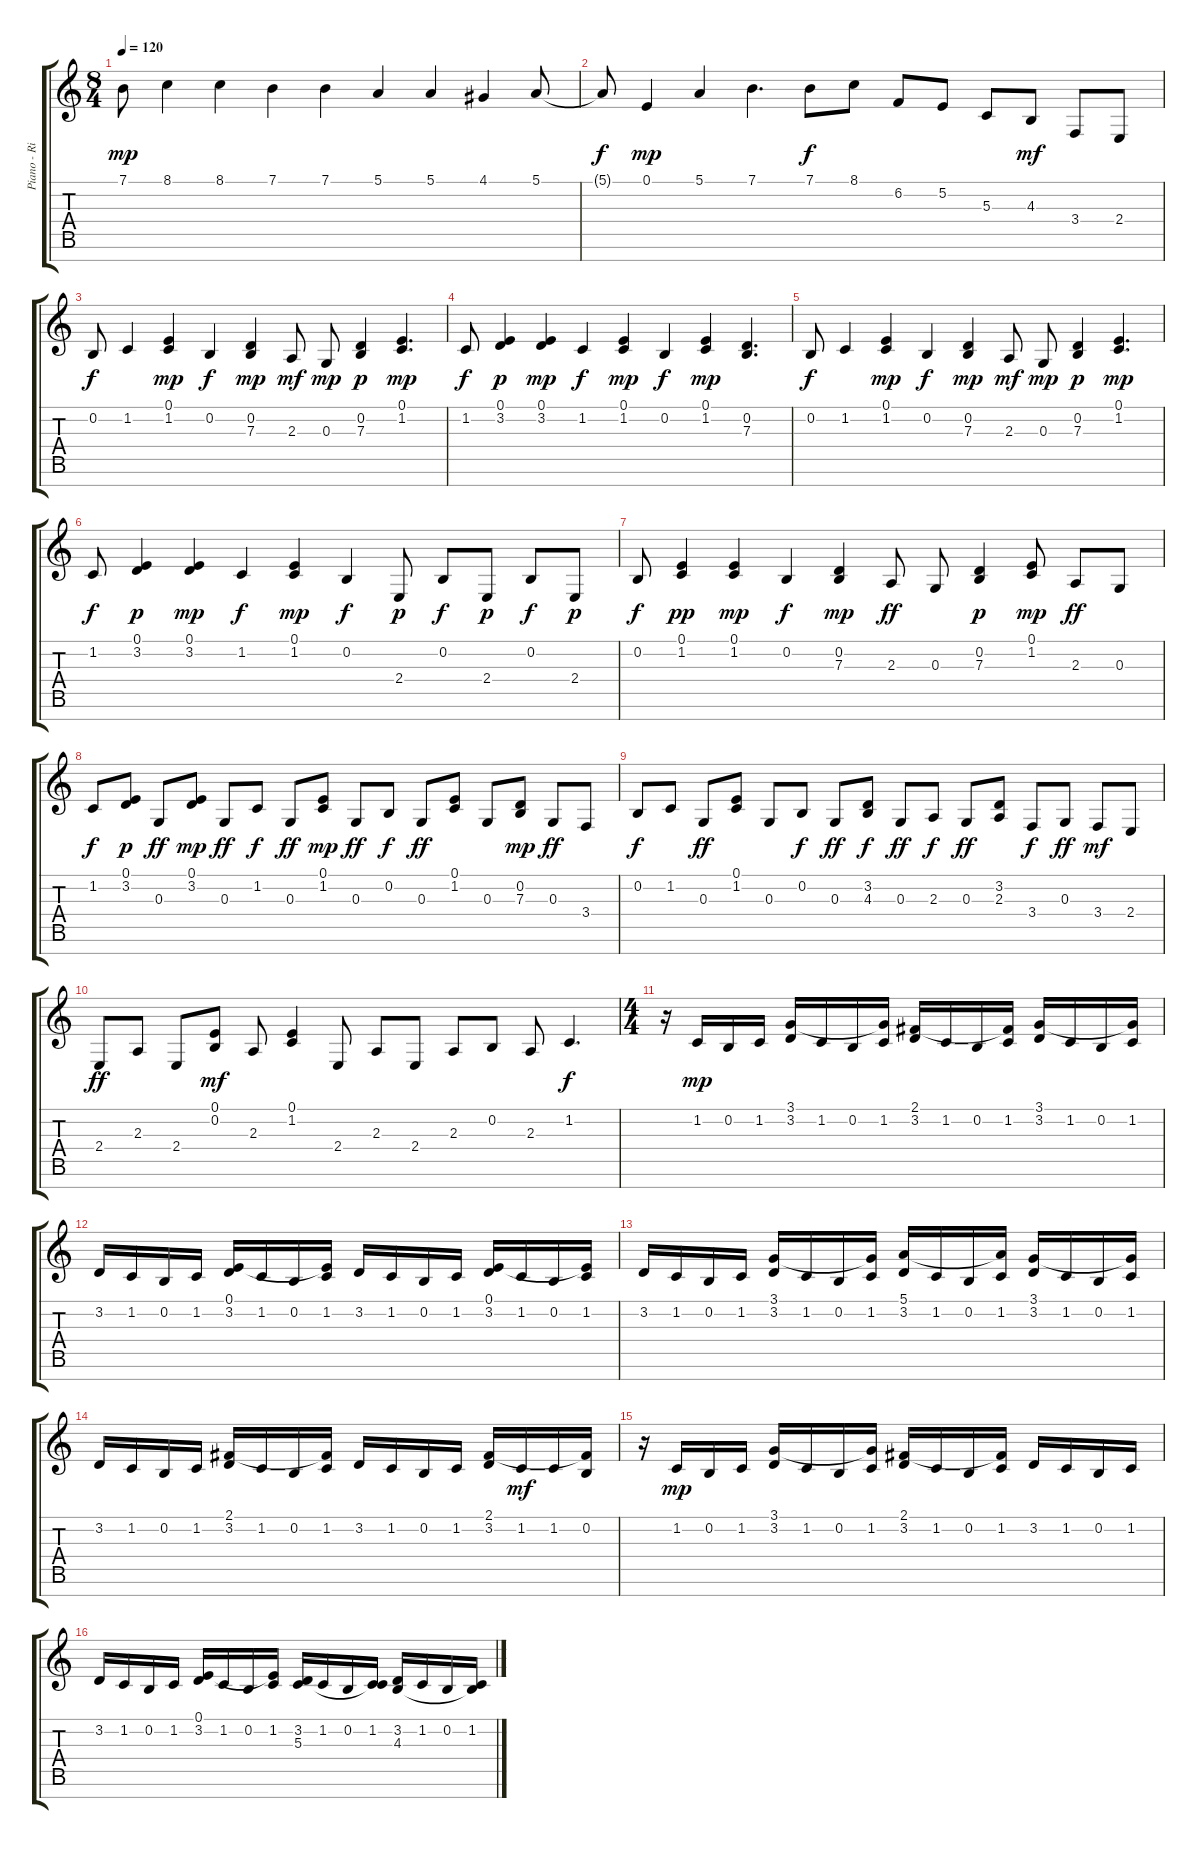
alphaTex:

\track ("Piano - Right Hand" "Piano - Ri") {instrument acousticgrandpiano}
\staff {score tabs}
\tuning (E4 B3 G3 D3 A2 E2 B1) {hide}
\ts (8 4)
\tempo 120
\clef g2
\ks c
7.1.8{dy mp} 8.1.4 8.1.4 7.1.4 7.1.4 5.1.4 5.1.4 4.1.4 5.1.8 |
5.1{t}.8{dy f} 0.1.4{dy mp} 5.1.4 7.1.4{d} 7.1.8{dy f} 8.1.8 6.2.8 5.2.8 5.3.8 4.3.8{dy mf} 3.4.8 2.4.8 |
0.2.8{dy f} 1.2.4 (0.1 1.2).4{dy mp} 0.2.4{dy f} (0.2 7.3).4{dy mp} 2.3.8{dy mf} 0.3.8{dy mp} (0.2 7.3).4{dy p} (0.1 1.2).4{d dy mp} |
1.2.8{dy f} (0.1 3.2).4{dy p} (0.1 3.2).4{dy mp} 1.2.4{dy f} (0.1 1.2).4{dy mp} 0.2.4{dy f} (0.1 1.2).4{dy mp} (0.2 7.3).4{d} |
0.2.8{dy f} 1.2.4 (0.1 1.2).4{dy mp} 0.2.4{dy f} (0.2 7.3).4{dy mp} 2.3.8{dy mf} 0.3.8{dy mp} (0.2 7.3).4{dy p} (0.1 1.2).4{d dy mp} |
1.2.8{dy f} (0.1 3.2).4{dy p} (0.1 3.2).4{dy mp} 1.2.4{dy f} (0.1 1.2).4{dy mp} 0.2.4{dy f} 2.4.8{dy p} 0.2.8{dy f} 2.4.8{dy p} 0.2.8{dy f} 2.4.8{dy p} |
0.2.8{dy f} (0.1 1.2).4{dy pp} (0.1 1.2).4{dy mp} 0.2.4{dy f} (0.2 7.3).4{dy mp} 2.3.8{dy ff} 0.3.8 (0.2 7.3).4{dy p} (0.1 1.2).8{dy mp} 2.3.8{dy ff} 0.3.8 |
1.2.8{dy f} (0.1 3.2).8{dy p} 0.3.8{dy ff} (0.1 3.2).8{dy mp} 0.3.8{dy ff} 1.2.8{dy f} 0.3.8{dy ff} (0.1 1.2).8{dy mp} 0.3.8{dy ff} 0.2.8{dy f} 0.3.8{dy ff} (0.1 1.2).8 0.3.8 (0.2 7.3).8{dy mp} 0.3.8{dy ff} 3.4.8 |
0.2.8{dy f} 1.2.8 0.3.8{dy ff} (0.1 1.2).8 0.3.8 0.2.8{dy f} 0.3.8{dy ff} (3.2 4.3).8{dy f} 0.3.8{dy ff} 2.3.8{dy f} 0.3.8{dy ff} (3.2 2.3).8 3.4.8{dy f} 0.3.8{dy ff} 3.4.8{dy mf} 2.4.8 |
2.4.8{dy ff} 2.3.8 2.4.8 (0.1 0.2).8{dy mf} 2.3.8 (0.1 1.2).4 2.4.8 2.3.8 2.4.8 2.3.8 0.2.8 2.3.8 1.2.4{d dy f} |
\ts (4 4)
r.16 1.2.16{dy mp} 0.2.16 1.2.16 (3.1 3.2).16 1.2.16 0.2.16 (3.1{t} 1.2).16 (2.1 3.2).16 1.2.16 0.2.16 (2.1{t} 1.2).16 (3.1 3.2).16 1.2.16 0.2.16 (3.1{t} 1.2).16 |
3.2.16 1.2.16 0.2.16 1.2.16 (0.1 3.2).16 1.2.16 0.2.16 (0.1{t} 1.2).16 3.2.16 1.2.16 0.2.16 1.2.16 (0.1 3.2).16 1.2.16 0.2.16 (0.1{t} 1.2).16 |
3.2.16 1.2.16 0.2.16 1.2.16 (3.1 3.2).16 1.2.16 0.2.16 (3.1{t} 1.2).16 (5.1 3.2).16 1.2.16 0.2.16 (5.1{t} 1.2).16 (3.1 3.2).16 1.2.16 0.2.16 (3.1{t} 1.2).16 |
3.2.16 1.2.16 0.2.16 1.2.16 (2.1 3.2).16 1.2.16 0.2.16 (2.1{t} 1.2).16 3.2.16 1.2.16 0.2.16 1.2.16 (2.1 3.2).16 1.2.16{dy mf} 1.2.16 (2.1{t} 0.2).16 |
r.16 1.2.16{dy mp} 0.2.16 1.2.16 (3.1 3.2).16 1.2.16 0.2.16 (3.1{t} 1.2).16 (2.1 3.2).16 1.2.16 0.2.16 (2.1{t} 1.2).16 3.2.16 1.2.16 0.2.16 1.2.16 |
3.2.16 1.2.16 0.2.16 1.2.16 (0.1 3.2).16 1.2.16 0.2.16 (0.1{t} 1.2).16 (3.2 5.3).16 1.2.16 0.2.16 (1.2 5.3{t}).16 (3.2 4.3).16 1.2.16 0.2.16 (1.2 4.3{t}).16
